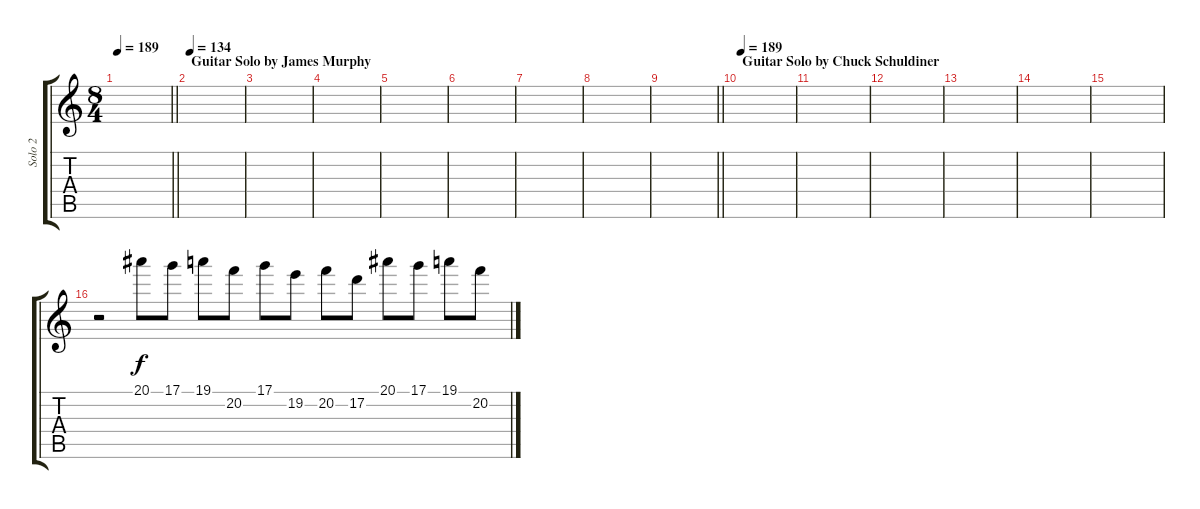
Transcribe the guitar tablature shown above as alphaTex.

\track ("Solo 2" "Solo 2") {instrument distortionguitar}
\staff {score tabs}
\tuning (D4 A3 F3 C3 G2 D2) {hide}
\ts (8 4)
\tempo 189
\clef g2
\barLineRight lightlight
\ks c
|
\section ("" "Guitar Solo by James Murphy")
\tempo 134
|
|
|
|
|
|
|
\barLineRight lightlight
|
\section ("" "Guitar Solo by Chuck Schuldiner")
\tempo 189
|
|
|
|
|
|
r.2 20.1.8 17.1.8 19.1.8 20.2.8 17.1.8 19.2.8 20.2.8 17.2.8 20.1.8 17.1.8 19.1.8 20.2.8
